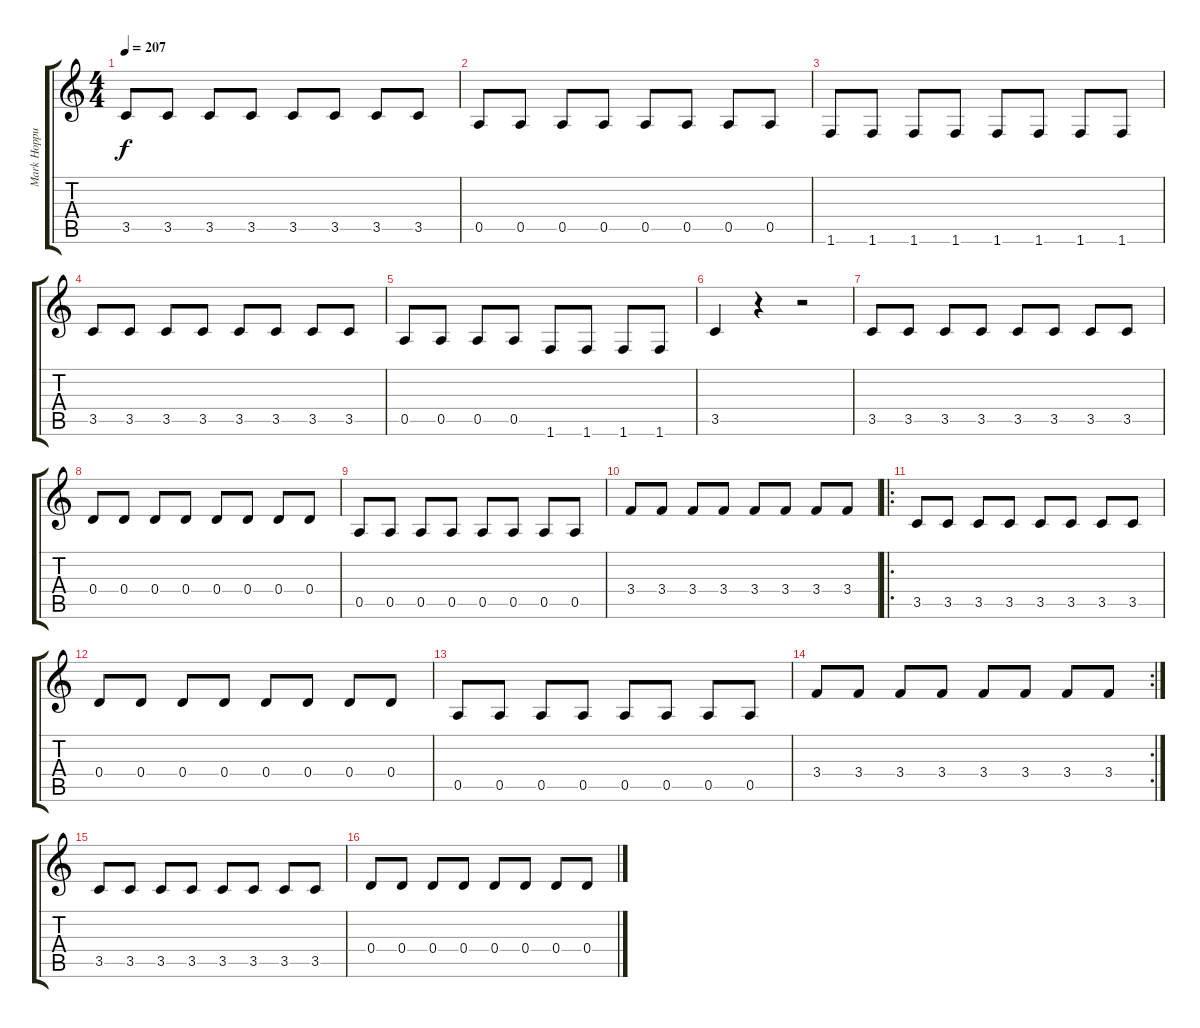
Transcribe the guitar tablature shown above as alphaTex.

\track ("Mark Hoppus" "Mark Hoppu") {instrument electricbasspick}
\staff {score tabs}
\tuning (E4 B3 G3 D3 A2 E2) {hide}
\ts (4 4)
\tempo 207
\clef g2
\ks c
3.5.8{dy f} 3.5.8 3.5.8 3.5.8 3.5.8 3.5.8 3.5.8 3.5.8 |
0.5.8 0.5.8 0.5.8 0.5.8 0.5.8 0.5.8 0.5.8 0.5.8 |
1.6.8 1.6.8 1.6.8 1.6.8 1.6.8 1.6.8 1.6.8 1.6.8 |
3.5.8 3.5.8 3.5.8 3.5.8 3.5.8 3.5.8 3.5.8 3.5.8 |
0.5.8 0.5.8 0.5.8 0.5.8 1.6.8 1.6.8 1.6.8 1.6.8 |
3.5.4 r.4 r.2 |
3.5.8 3.5.8 3.5.8 3.5.8 3.5.8 3.5.8 3.5.8 3.5.8 |
0.4.8 0.4.8 0.4.8 0.4.8 0.4.8 0.4.8 0.4.8 0.4.8 |
0.5.8 0.5.8 0.5.8 0.5.8 0.5.8 0.5.8 0.5.8 0.5.8 |
3.4.8 3.4.8 3.4.8 3.4.8 3.4.8 3.4.8 3.4.8 3.4.8 |
\ro
3.5.8 3.5.8 3.5.8 3.5.8 3.5.8 3.5.8 3.5.8 3.5.8 |
0.4.8 0.4.8 0.4.8 0.4.8 0.4.8 0.4.8 0.4.8 0.4.8 |
0.5.8 0.5.8 0.5.8 0.5.8 0.5.8 0.5.8 0.5.8 0.5.8 |
\rc 2
3.4.8 3.4.8 3.4.8 3.4.8 3.4.8 3.4.8 3.4.8 3.4.8 |
3.5.8 3.5.8 3.5.8 3.5.8 3.5.8 3.5.8 3.5.8 3.5.8 |
0.4.8 0.4.8 0.4.8 0.4.8 0.4.8 0.4.8 0.4.8 0.4.8
